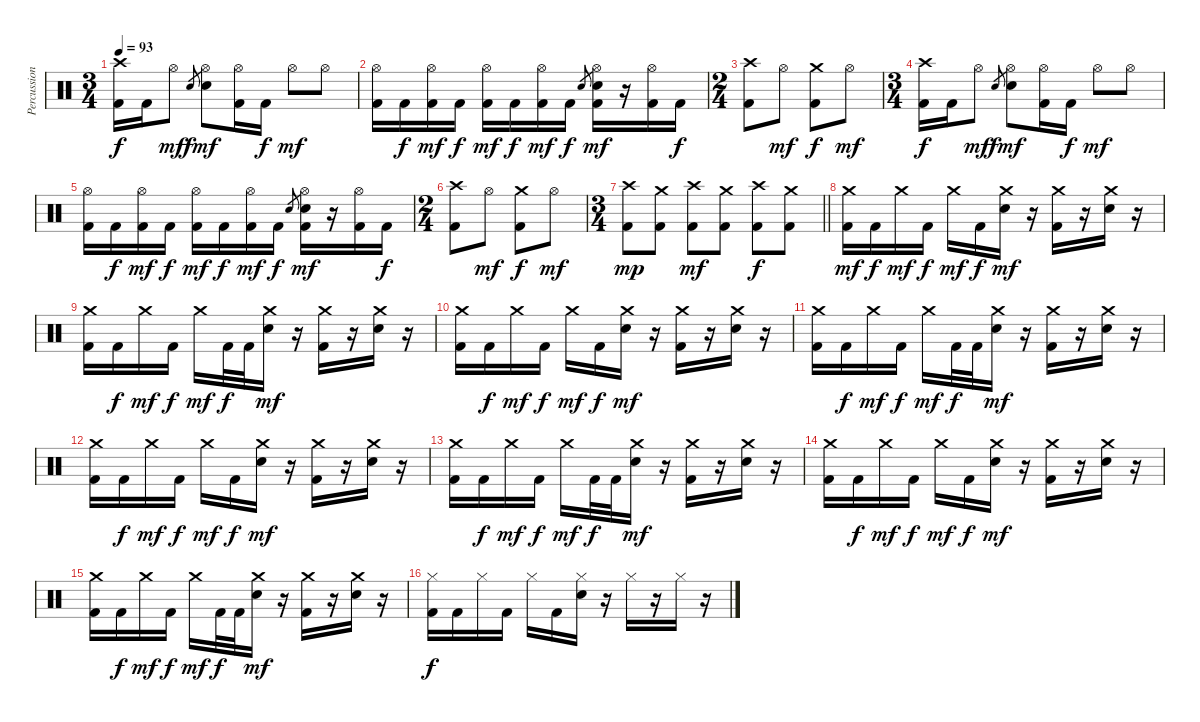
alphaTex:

\track ("Percussion" "Percussion") {instrument percussion}
\staff {score}
\articulation defaults
\ts (3 4)
\tempo 93
\clef neutral
\ks c
("Kick (hit) 2" "Crash high (hit)").16{dy f} "Kick (hit) 2".16 "Hi-Hat (open)".8{dy mf} "Snare (hit) 2".8{gr dy f} ("Snare (hit) 2" "Hi-Hat (open)").8{dy mf} ("Kick (hit) 2" "Hi-Hat (open)").16 "Kick (hit) 2".16{dy f} "Hi-Hat (open)".8{dy mf} "Hi-Hat (open)".8 |
("Kick (hit) 2" "Hi-Hat (open)").16 "Kick (hit) 2".16{dy f} ("Kick (hit) 2" "Hi-Hat (open)").16{dy mf} "Kick (hit) 2".16{dy f} ("Kick (hit) 2" "Hi-Hat (open)").16{dy mf} "Kick (hit) 2".16{dy f} ("Kick (hit) 2" "Hi-Hat (open)").16{dy mf} "Kick (hit) 2".16{dy f} "Snare (hit) 2".8{gr} ("Kick (hit) 2" "Snare (hit) 2" "Hi-Hat (open)").16{dy mf} r.16 ("Kick (hit) 2" "Hi-Hat (open)").16 "Kick (hit) 2".16{dy f} |
\ts (2 4)
("Kick (hit) 2" "Crash high (hit)").8 "Hi-Hat (open)".8{dy mf} ("Kick (hit) 2" "Crash medium (hit)").8{dy f} "Hi-Hat (open)".8{dy mf} |
\ts (3 4)
("Kick (hit) 2" "Crash high (hit)").16{dy f} "Kick (hit) 2".16 "Hi-Hat (open)".8{dy mf} "Snare (hit) 2".8{gr dy f} ("Snare (hit) 2" "Hi-Hat (open)").8{dy mf} ("Kick (hit) 2" "Hi-Hat (open)").16 "Kick (hit) 2".16{dy f} "Hi-Hat (open)".8{dy mf} "Hi-Hat (open)".8 |
("Kick (hit) 2" "Hi-Hat (open)").16 "Kick (hit) 2".16{dy f} ("Kick (hit) 2" "Hi-Hat (open)").16{dy mf} "Kick (hit) 2".16{dy f} ("Kick (hit) 2" "Hi-Hat (open)").16{dy mf} "Kick (hit) 2".16{dy f} ("Kick (hit) 2" "Hi-Hat (open)").16{dy mf} "Kick (hit) 2".16{dy f} "Snare (hit) 2".8{gr} ("Kick (hit) 2" "Snare (hit) 2" "Hi-Hat (open)").16{dy mf} r.16 ("Kick (hit) 2" "Hi-Hat (open)").16 "Kick (hit) 2".16{dy f} |
\ts (2 4)
("Kick (hit) 2" "Crash high (hit)").8 "Hi-Hat (open)".8{dy mf} ("Kick (hit) 2" "Crash medium (hit)").8{dy f} "Hi-Hat (open)".8{dy mf} |
\ts (3 4)
\barLineRight lightlight
("Kick (hit) 2" "Crash high (hit)").8{dy mp} ("Kick (hit) 2" "Crash medium (hit)").8 ("Kick (hit) 2" "Crash high (hit)").8{dy mf} ("Kick (hit) 2" "Crash medium (hit)").8 ("Kick (hit) 2" "Crash high (hit)").8{dy f} ("Kick (hit) 2" "Crash medium (hit)").8 |
("Kick (hit) 2" "Crash medium (hit)").16{dy mf} "Kick (hit) 2".16{dy f} "Crash medium (hit)".16{dy mf} "Kick (hit) 2".16{dy f} "Crash medium (hit)".16{dy mf} "Kick (hit) 2".16{dy f} ("Snare (hit) 2" "Crash medium (hit)").16{dy mf} r.16 ("Kick (hit) 2" "Crash medium (hit)").16 r.16 ("Snare (hit) 2" "Crash medium (hit)").16 r.16 |
("Kick (hit) 2" "Crash medium (hit)").16 "Kick (hit) 2".16{dy f} "Crash medium (hit)".16{dy mf} "Kick (hit) 2".16{dy f} "Crash medium (hit)".16{dy mf} "Kick (hit) 2".32{dy f} "Kick (hit) 2".32 ("Snare (hit) 2" "Crash medium (hit)").16{dy mf} r.16 ("Kick (hit) 2" "Crash medium (hit)").16 r.16 ("Snare (hit) 2" "Crash medium (hit)").16 r.16 |
("Kick (hit) 2" "Crash medium (hit)").16 "Kick (hit) 2".16{dy f} "Crash medium (hit)".16{dy mf} "Kick (hit) 2".16{dy f} "Crash medium (hit)".16{dy mf} "Kick (hit) 2".16{dy f} ("Snare (hit) 2" "Crash medium (hit)").16{dy mf} r.16 ("Kick (hit) 2" "Crash medium (hit)").16 r.16 ("Snare (hit) 2" "Crash medium (hit)").16 r.16 |
("Kick (hit) 2" "Crash medium (hit)").16 "Kick (hit) 2".16{dy f} "Crash medium (hit)".16{dy mf} "Kick (hit) 2".16{dy f} "Crash medium (hit)".16{dy mf} "Kick (hit) 2".32{dy f} "Kick (hit) 2".32 ("Snare (hit) 2" "Crash medium (hit)").16{dy mf} r.16 ("Kick (hit) 2" "Crash medium (hit)").16 r.16 ("Snare (hit) 2" "Crash medium (hit)").16 r.16 |
("Kick (hit) 2" "Crash medium (hit)").16 "Kick (hit) 2".16{dy f} "Crash medium (hit)".16{dy mf} "Kick (hit) 2".16{dy f} "Crash medium (hit)".16{dy mf} "Kick (hit) 2".16{dy f} ("Snare (hit) 2" "Crash medium (hit)").16{dy mf} r.16 ("Kick (hit) 2" "Crash medium (hit)").16 r.16 ("Snare (hit) 2" "Crash medium (hit)").16 r.16 |
("Kick (hit) 2" "Crash medium (hit)").16 "Kick (hit) 2".16{dy f} "Crash medium (hit)".16{dy mf} "Kick (hit) 2".16{dy f} "Crash medium (hit)".16{dy mf} "Kick (hit) 2".32{dy f} "Kick (hit) 2".32 ("Snare (hit) 2" "Crash medium (hit)").16{dy mf} r.16 ("Kick (hit) 2" "Crash medium (hit)").16 r.16 ("Snare (hit) 2" "Crash medium (hit)").16 r.16 |
("Kick (hit) 2" "Crash medium (hit)").16 "Kick (hit) 2".16{dy f} "Crash medium (hit)".16{dy mf} "Kick (hit) 2".16{dy f} "Crash medium (hit)".16{dy mf} "Kick (hit) 2".16{dy f} ("Snare (hit) 2" "Crash medium (hit)").16{dy mf} r.16 ("Kick (hit) 2" "Crash medium (hit)").16 r.16 ("Snare (hit) 2" "Crash medium (hit)").16 r.16 |
("Kick (hit) 2" "Crash medium (hit)").16 "Kick (hit) 2".16{dy f} "Crash medium (hit)".16{dy mf} "Kick (hit) 2".16{dy f} "Crash medium (hit)".16{dy mf} "Kick (hit) 2".32{dy f} "Kick (hit) 2".32 ("Snare (hit) 2" "Crash medium (hit)").16{dy mf} r.16 ("Kick (hit) 2" "Crash medium (hit)").16 r.16 ("Snare (hit) 2" "Crash medium (hit)").16 r.16 |
("Kick (hit) 2" "Hi-Hat (closed)").16{dy f} "Kick (hit) 2".16 "Hi-Hat (closed)".16 "Kick (hit) 2".16 "Hi-Hat (closed)".16 "Kick (hit) 2".16 ("Snare (hit) 2" "Hi-Hat (closed)").16 r.16 "Hi-Hat (closed)".16 r.16 "Hi-Hat (closed)".16 r.16
